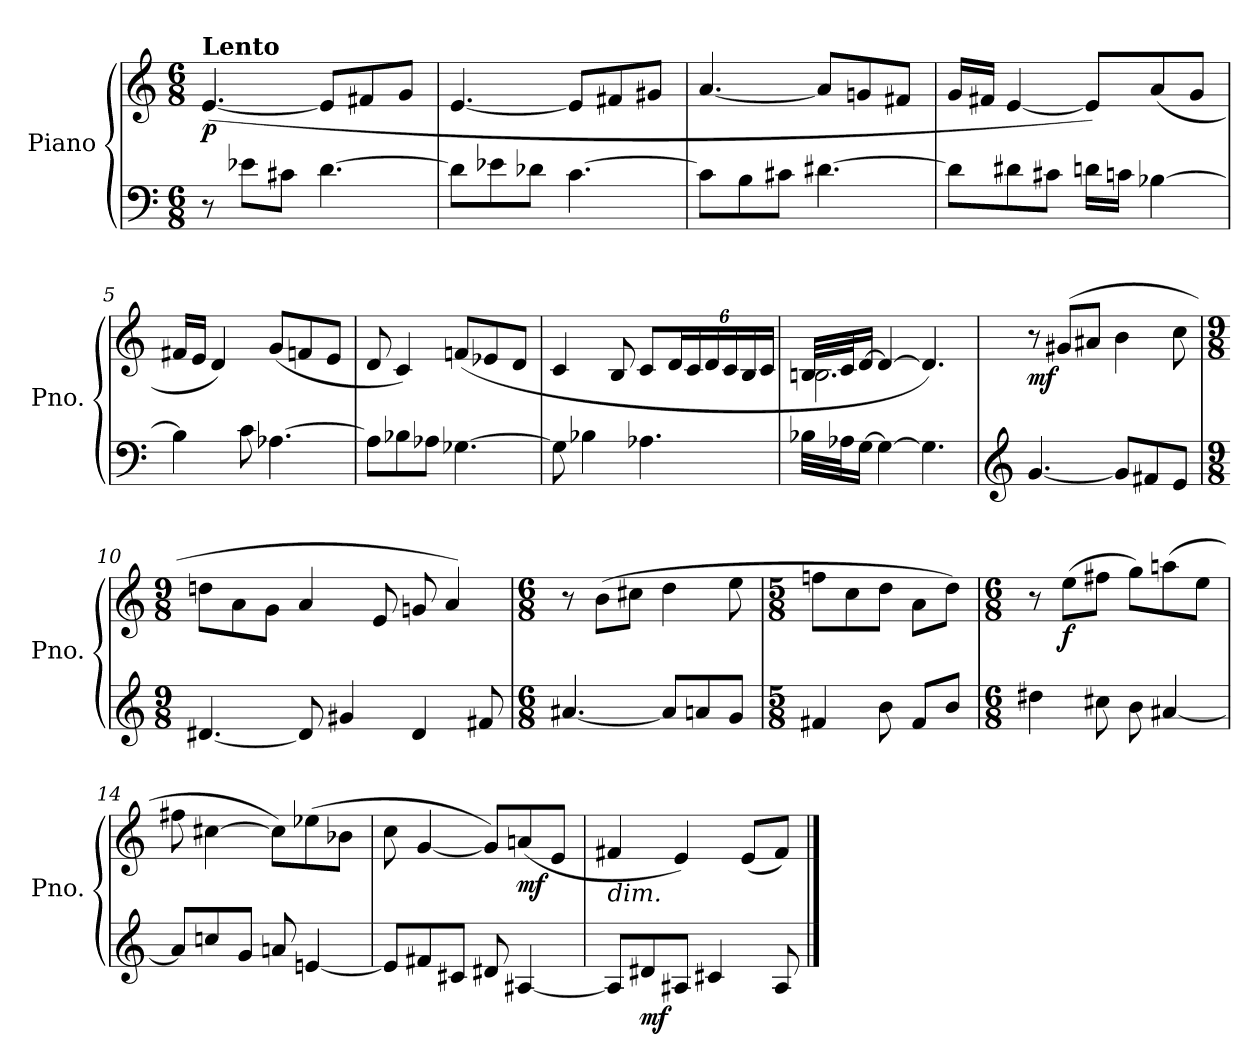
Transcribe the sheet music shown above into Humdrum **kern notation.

**kern	**kern	**dynam
*part1	*part1	*part1
*staff2	*staff1	*staff1/2
*I"Piano	*	*
*I'Pno.	*	*
*clefF4	*clefG2	*
*k[]	*k[]	*
*M6/8	*M6/8	*
=1	=1	=1
!	!LO:TX:a:B:t=Lento	!
!	!	!LO:DY:b
8r	(>[4.e/	p
8e-X\L	.	.
8c#X\J	.	.
[4.d\	8e/L]	.
.	8f#X/	.
.	8g/J	.
=2	=2	=2
8d\L]	[4.e/	.
8e-X\	.	.
8d-X\J	.	.
[4.c\	8e/L]	.
.	8f#X/	.
.	8g#X/J	.
=3	=3	=3
8c\L]	[4.a/	.
8B\	.	.
8c#X\J	.	.
[4.d#X\	8a/L]	.
.	8gn/	.
.	8f#X/J	.
!!LO:LB:g=z
=4	=4	=4
8d#\L]	16g/LL	.
.	16f#X/JJ	.
8d#X\	[4e/	.
8c#X\J	.	.
16dn\LL	8e/L])	.
16cn\JJ	.	.
[4B-X\	(<8a/	.
.	8g/J	.
=5	=5	=5
4B-\]	16f#X/LL	.
.	16e/JJ	.
.	4d/)	.
8c\	.	.
[4.A-X\	(<8g/L	.
.	8fn/	.
.	8e/J	.
=6	=6	=6
8A-\L]	8d/	.
8B-X\	4c/)	.
8A-X\J	.	.
[4.G-X\	(>8fn/L	.
.	8e-X/	.
.	8d/J	.
!!LO:LB:g=z
=7	=7	=7
8G-\]	4c/	.
4B-X\	.	.
.	8B/	.
4.A-X\	8c/L	.
*	*Xbrackettup	*
.	24d/L	.
.	24c/	.
.	24d/	.
.	24c/	.
.	24B/	.
.	24c/JJ	.
=8	=8	=8
*	*^	*
32B-X\LLL	32Bn/LLL	2.B\	.
32A-X\J	32c/J	.	.
[16G\JJ	[16d/JJ	.	.
4G\_	4d/_	.	.
4.G\]	4.d/])	.	.
*	*v	*v	*
=9	=9	=9
*clefG2	*	*
!	!	!LO:DY:b
[4.g/	8r	mf
.	(>8g#X/L	.
.	8a#X/J	.
8g/L]	4b\	.
8f#X/	.	.
8e/J	8cc\	.
!!LO:LB:g=z
=10	=10	=10
*M9/8	*M9/8	*
[4.d#X/	8ddn\L	.
.	8a\	.
.	8g\J	.
8d#/]	4a/	.
4g#X/	.	.
.	8e/	.
4d#/	8gn/	.
.	4a/)	.
8f#X/	.	.
=11	=11	=11
*M6/8	*M6/8	*
[4.a#X/	8r	.
.	(>8b\L	.
.	8cc#X\J	.
8a#/L]	4dd\	.
8an/	.	.
8g/J	8ee\	.
=12	=12	=12
*M5/8	*M5/8	*
4f#X/	8ffn\L	.
.	8cc\	.
8b\	8dd\J	.
8f#/L	8a\L	.
8b/J	8dd\J)	.
!!LO:LB:g=z
=13	=13	=13
*M6/8	*M6/8	*
4dd#X\	8r	.
!	!	!LO:DY:b
.	(>8ee\L	f
8cc#X\	8ff#X\J	.
8b\	8gg\L)	.
[4a#X/	(>8aan\	.
.	8ee\J	.
=14	=14	=14
8a#/L]	8ff#X\	.
8ccn/	[4cc#X\	.
8g/J	.	.
8an/	8cc#\L])	.
[4en/	(>8ee-X\	.
.	8b-X\J	.
=15	=15	=15
8e/L]	8cc\	.
8f#X/	[4g/	.
8c#X/J	.	.
8d#X/	8g/L])	.
!	!	!LO:DY:b
[4A#X/	(<8an/	mf
.	8e/J	.
=16	=16	=16
!	!LO:TX:b:i:t=dim.	!
8A#/L]	4f#X/	.
!	!	!LO:DY:b=2
8d#X/	.	mf
8A#X/J	4e/)	.
4c#X/	.	.
.	(<8e/L	.
8A#/	8f#/J)	.
==	==	==
*-	*-	*-
